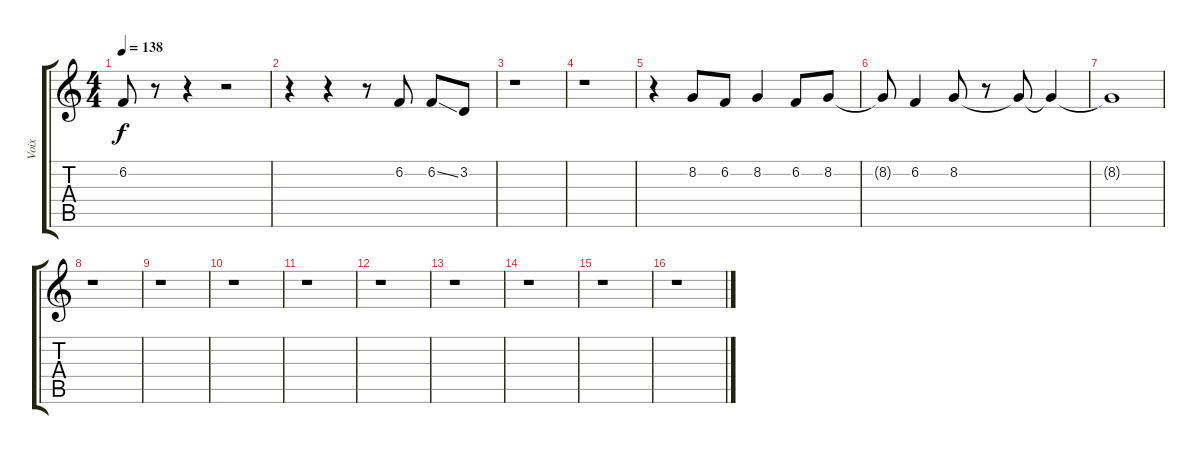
\track ("Voix" "Voix") {instrument cello}
\staff {score tabs}
\tuning (E4 B3 G3 D3 A2 E2) {hide}
\ts (4 4)
\tempo 138
\clef g2
\ks c
6.2{t}.8{dy f} r.8 r.4{balance 8} r.2 |
r.4 r.4 r.8 6.2.8 6.2{ss}.8 3.2.8 |
r.1 |
r.1 |
r.4 8.2.8 6.2.8 8.2.4 6.2.8 8.2.8 |
8.2{t}.8 6.2.4 8.2.8 r.8 8.2{t}.8 8.2{t}.4 |
8.2{t}.1 |
r.1 |
r.1 |
r.1 |
r.1 |
r.1 |
r.1 |
r.1 |
r.1 |
r.1
